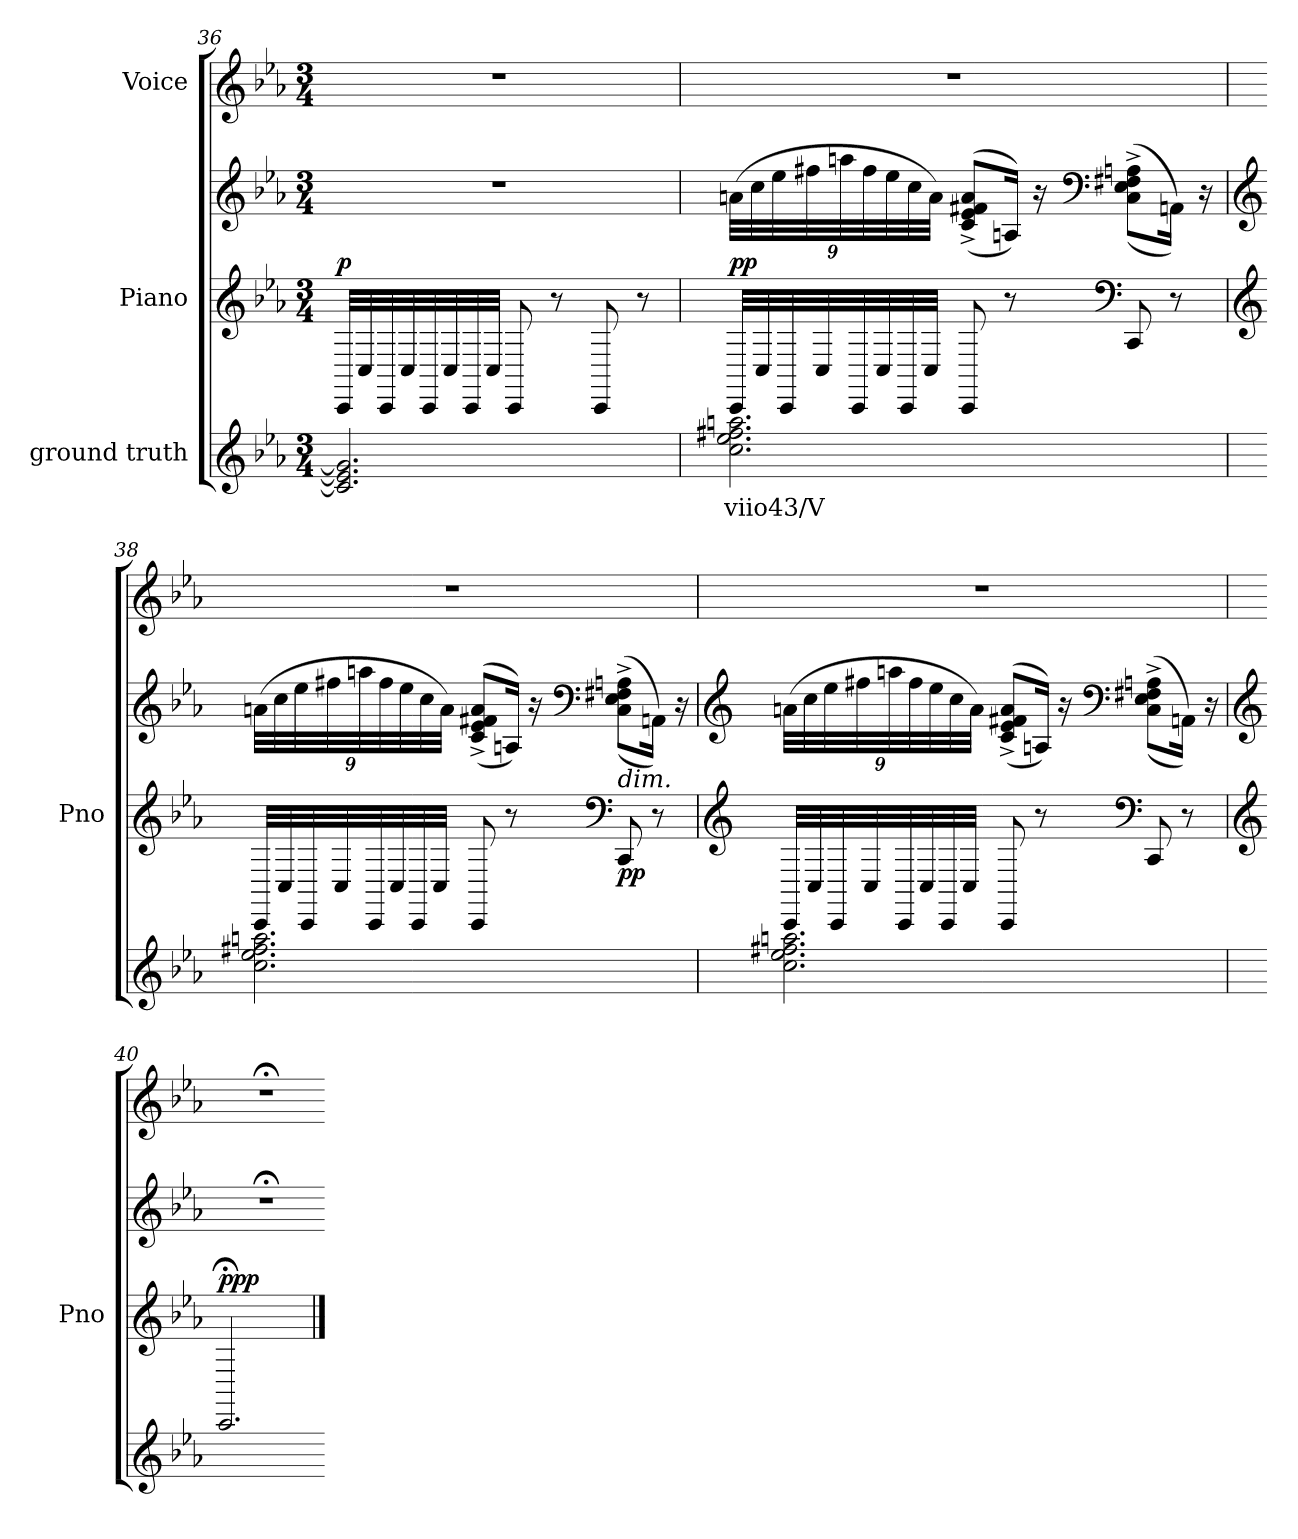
**kern	**text	**kern	**kern	**dynam	**kern
*part3	*part3	*part2	*part2	*part2	*part1
*staff4	*staff4	*staff3	*staff2	*staff2/3	*staff1
*I"ground truth	*	*I"Piano	*	*	*I"Voice
*	*	*I'Pno	*	*	*
*	*	*clefG2	*clefG2	*	*clefG2
*k[b-e-a-]	*	*k[b-e-a-]	*k[b-e-a-]	*	*k[b-e-a-]
*M3/4	*	*M3/4	*M3/4	*	*M3/4
=36	=36	=36	=36	=36	=36
!	!	!	!	!LO:DY:a=2	!
2.c] 2.e-] 2.g]	.	32CC/LLL	2.r	p	2.r
.	.	32C/	.	.	.
.	.	32CC/	.	.	.
.	.	32C/	.	.	.
.	.	32CC/	.	.	.
.	.	32C/	.	.	.
.	.	32CC/	.	.	.
.	.	32C/JJJ	.	.	.
.	.	8CC/	.	.	.
.	.	8r	.	.	.
.	.	8CC/	.	.	.
.	.	8r	.	.	.
=37	=37	=37	=37	=37	=37
*	*	*	*Xbrackettup	*	*
!	!	!	!	!LO:DY:a=2	!
2.cc 2.ee- 2.ff#X 2.aan	viio43/V	32CC/LLL	(>36an\LLL	pp	2.r
.	.	.	36cc\	.	.
.	.	32C/	.	.	.
.	.	.	36ee-\	.	.
.	.	32CC/	.	.	.
.	.	.	36ff#X\	.	.
.	.	32C/	.	.	.
.	.	.	36aan\	.	.
.	.	32CC/	.	.	.
.	.	.	36ff#\	.	.
.	.	32C/	.	.	.
.	.	.	36ee-\	.	.
.	.	32CC/	.	.	.
.	.	.	36cc\	.	.
.	.	32C/JJJ	.	.	.
.	.	.	36a\JJJ)	.	.
.	.	8CC/	(<(<8c/^ 8e-/^ 8f#X/^ 8a/^L	.	.
.	.	8r	16An/Jk))	.	.
.	.	.	16r	.	.
*	*	*clefF4	*clefF4	*	*
.	.	8CC/	(>(>8C\^ 8E-\^ 8F#X\^ 8An\^L	.	.
.	.	8r	16AAn\Jk))	.	.
.	.	.	16r	.	.
=38	=38	=38	=38	=38	=38
*	*	*clefG2	*clefG2	*	*
2.cc 2.ee- 2.ff#X 2.aan	.	32CC/LLL	(>36an\LLL	.	2.r
.	.	.	36cc\	.	.
.	.	32C/	.	.	.
.	.	.	36ee-\	.	.
.	.	32CC/	.	.	.
.	.	.	36ff#X\	.	.
.	.	32C/	.	.	.
.	.	.	36aan\	.	.
.	.	32CC/	.	.	.
.	.	.	36ff#\	.	.
.	.	32C/	.	.	.
.	.	.	36ee-\	.	.
.	.	32CC/	.	.	.
.	.	.	36cc\	.	.
.	.	32C/JJJ	.	.	.
.	.	.	36a\JJJ)	.	.
.	.	8CC/	(<(<8c/^ 8e-/^ 8f#X/^ 8a/^L	.	.
.	.	8r	16An/Jk))	.	.
.	.	.	16r	.	.
*	*	*clefF4	*clefF4	*	*
!	!	!LO:TX:a:i:t=dim.	!	!	!
!	!	!	!	!LO:DY:b=2	!
.	.	8CC/	(>(>8C\^ 8E-\^ 8F#X\^ 8An\^L	pp	.
.	.	8r	16AAn\Jk))	.	.
.	.	.	16r	.	.
=39	=39	=39	=39	=39	=39
*	*	*clefG2	*clefG2	*	*
2.cc 2.ee- 2.ff#X 2.aan	.	32CC/LLL	(>36an\LLL	.	2.r
.	.	.	36cc\	.	.
.	.	32C/	.	.	.
.	.	.	36ee-\	.	.
.	.	32CC/	.	.	.
.	.	.	36ff#X\	.	.
.	.	32C/	.	.	.
.	.	.	36aan\	.	.
.	.	32CC/	.	.	.
.	.	.	36ff#\	.	.
.	.	32C/	.	.	.
.	.	.	36ee-\	.	.
.	.	32CC/	.	.	.
.	.	.	36cc\	.	.
.	.	32C/JJJ	.	.	.
.	.	.	36a\JJJ)	.	.
.	.	8CC/	(<(<8c/^ 8e-/^ 8f#X/^ 8a/^L	.	.
.	.	8r	16An/Jk))	.	.
.	.	.	16r	.	.
*	*	*clefF4	*clefF4	*	*
.	.	8CC/	(>(>8C\^ 8E-\^ 8F#X\^ 8An\^L	.	.
.	.	8r	16AAn\Jk))	.	.
.	.	.	16r	.	.
=40	=40	=40	=40	=40	=40
*	*	*clefG2	*clefG2	*	*
!	!	!	!	!LO:DY:a=2	!
2.ryy	.	2.CC;</	2.r;<	ppp	2.r;<
=	==	==	==	==	==
*-	*-	*-	*-	*-	*-
